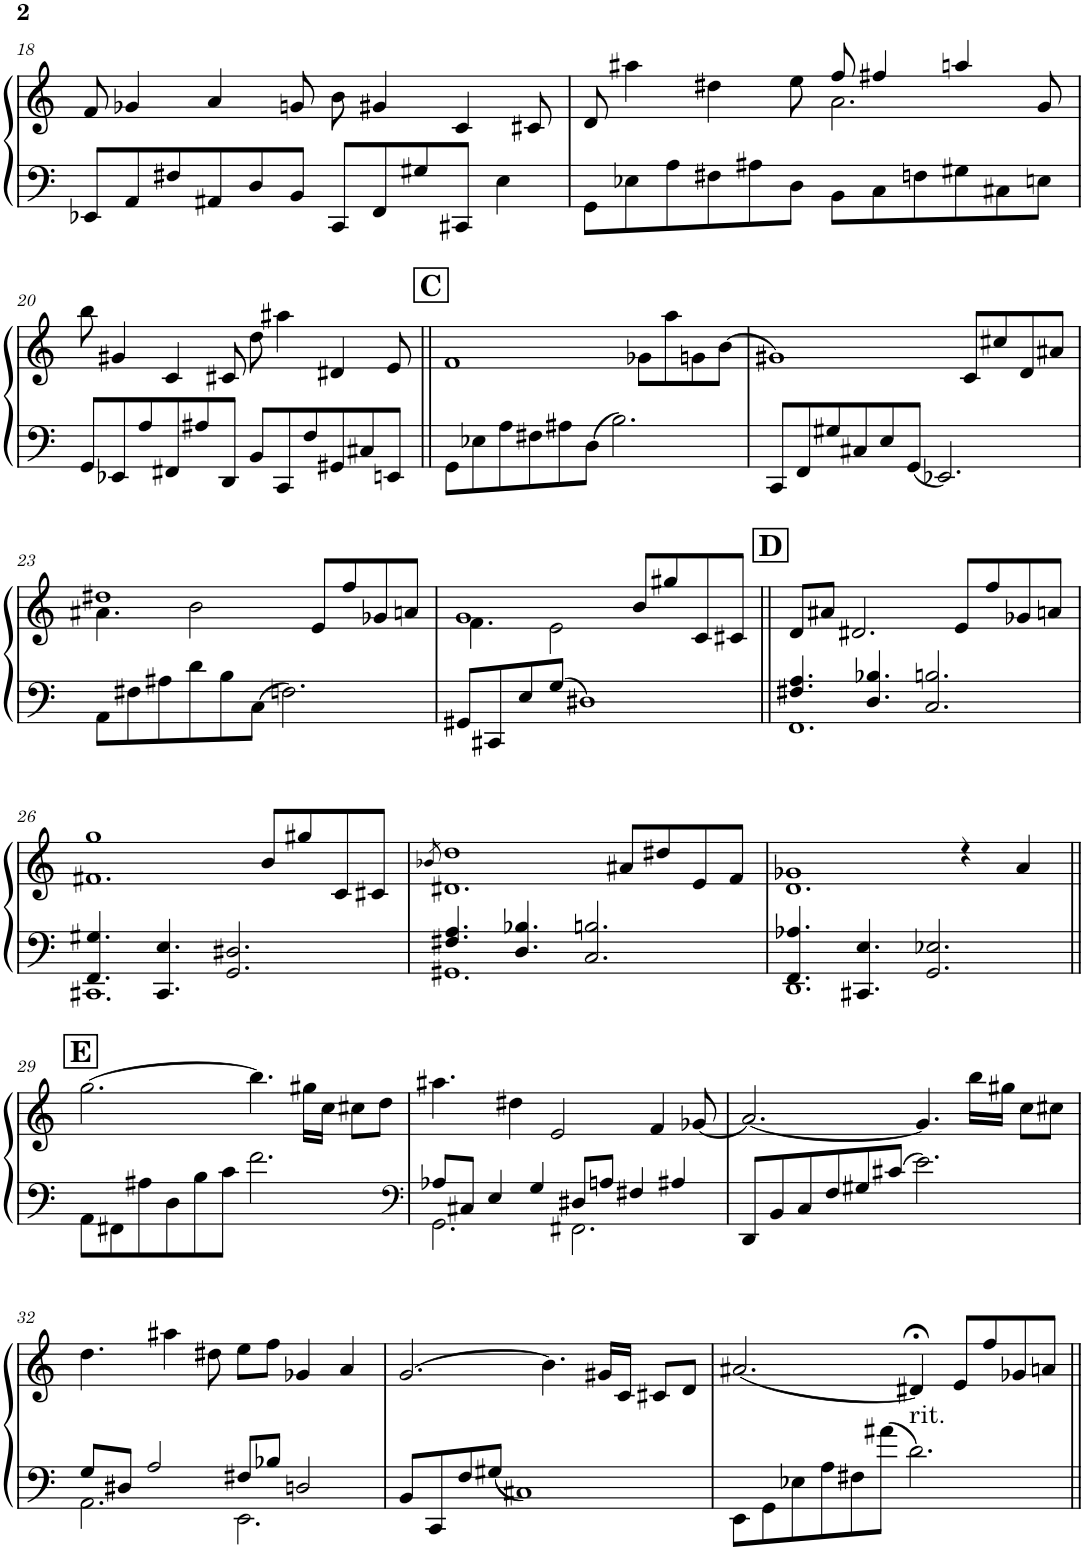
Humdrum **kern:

**kern	**kern
*part1	*part1
*staff2	*staff1
*I"Piano	*
*I'Pno.	*
!!LO:PB:g=z
*clefF4	*clefG2
*k[]	*k[]
*M6/4	*M6/4
=18	=18
8EE-X/L	8f/
8AA/	4g-X/
8F#X/	.
8AA#X/	4a/
8D/	.
8BB/J	8gn/
8CC/L	8b\
8FF/	4g#X/
8G#X/	.
8CC#X/J	4c/
4E\	.
.	8c#X/
=19	=19
*	*^
8GG\L	8d/	2.ryy
8E-X\	4aa#X\	.
8A\	.	.
8F#X\	4dd#X\	.
8A#X\	.	.
8D\J	8ee\	.
8BB\L	8ff/	2.a\
8C\	4ff#X/	.
8Fn\	.	.
8G#X\	4aan/	.
8C#X\	.	.
8En\J	8g/	.
*	*v	*v
!!LO:LB:g=z
=20	=20
8GG/L	8bb\
8EE-X/	4g#X/
8A/	.
8FF#X/	4c/
8A#X/	.
8DD/J	8c#X/
8BB/L	8dd\
8CC/	4aa#X\
8F/	.
8GG#X/	4d#X/
8C#X/	.
8EEn/J	8e/
!!LO:REH:place=s1:a:B:cj:fs=14:t=C
=21||	=21||
8GG\L	1f
8E-X\	.
8A\	.
8F#X\	.
8A#X\	.
[8D\J	.
2.B\]	.
.	8g-X\L
.	8aa\
.	8gn\
.	[8b\J
=22	=22
8CC/L	1g#X]
8FF/	.
8G#X/	.
8C#X/	.
8E/	.
[8GG/J	.
2.EE-X/]	.
.	8c/L
.	8cc#X/
.	8d/
.	8a#X/J
!!LO:LB:g=z
=23	=23
*	*^
8AA\L	1dd#X	4.a#X\
8F#X\	.	.
8A#X\	.	.
8d\	.	2b\
8B\	.	.
[8C\J	.	.
2.Fn\]	.	.
.	.	2ryy
.	8e/L	.
.	8ff/	.
.	8g-X/	.
.	8an/J	8ryy
=24	=24	=24
8GG#X/L	1g	4.f\
8CC#X/	.	.
8E/	.	.
[8G/J	.	2e\
1D#X]	.	.
.	.	2ryy
.	8b/L	.
.	8gg#X/	.
.	8c/	.
.	8c#X/J	8ryy
*	*v	*v
!!LO:REH:place=s1:a:B:cj:fs=14:t=D
=25||	=25||
*^	*
4.F#X/ 4.A/	1.FF	8d/L
.	.	8a#X/J
.	.	2.d#X/
4.D/ 4.B-X/	.	.
2.C/ 2.Bn/	.	.
.	.	8e/L
.	.	8ff/
.	.	8g-X/
.	.	8an/J
!!LO:LB:g=z
=26	=26	=26
*	*	*^
4.FF/ 4.G#X/	1.CC#X	1gg	1.f#X
4.CC#/ 4.E/	.	.	.
2.GG/ 2.D#X/	.	.	.
.	.	8b/L	.
.	.	8gg#X/	.
.	.	8c/	.
.	.	8c#X/J	.
=27	=27	=27	=27
.	.	8qb-X/	.
4.F#X/ 4.A/	1.GG#X	1dd	1.d#X
4.D/ 4.B-X/	.	.	.
2.C/ 2.Bn/	.	.	.
.	.	8a#X/L	.
.	.	8dd#X/	.
.	.	8e/	.
.	.	8f/J	.
=28	=28	=28	=28
4.FF/ 4.A-X/	1.DD	1g-X	1.d
4.CC#X/ 4.E/	.	.	.
2.GG/ 2.E-X/	.	.	.
.	.	4r	.
.	.	4a/	.
*v	*v	*	*
*	*v	*v
!!LO:LB:g=z
!!LO:REH:place=s1:a:B:cj:fs=14:t=E
=29||	=29||
8AA\L	[2.gg\
8FF#X\	.
8A#X\	.
8D\	.
8B\	.
8c\J	.
2.f\	4.bb\]
.	16gg#X\LL
.	16cc\JJ
.	8cc#X\L
.	8dd\J
=30	=30
*clefF4	*
*^	*
8A-X/L	2.GG\	4.aa#X\
8C#X/J	.	.
4E/	.	.
.	.	4dd#X\
4G/	.	.
.	.	2e/
8D#X/L	2.FF#X\	.
8An/J	.	.
4F#X/	.	.
.	.	4f/
4A#X/	.	.
.	.	[8g-X/
*v	*v	*
=31	=31
8DD/L	2.a/_
8BB/	.
8C/	.
8F/	.
8G#X/	.
[8c#X/J	.
2.e\]	4.g/]
.	16bb\LL
.	16gg#X\JJ
.	8cc\L
.	8cc#X\J
!!LO:LB:g=z
=32	=32
*^	*
8G/L	2.AA\	4.dd\
8D#X/J	.	.
2A/	.	.
.	.	4aa#X\
.	.	8dd#X\
8F#X/L	2.EE\	8ee\L
8B-X/J	.	8ff\J
2Dn/	.	4g-X/
.	.	4a/
*v	*v	*
=33	=33
8BB/L	[2.g/
8CC/	.
8F/	.
[8G#X/J	.
1C#X]	.
.	4.b\]
.	16g#X/LL
.	16c/JJ
.	8c#X/L
.	8d/J
=34	=34
8EE\L	[2.a#X/
8GG\	.
8E-X\	.
8A\	.
8F#X\	.
[8a#X\J	.
!	!LO:TX:b:t=rit.
2.d\]	4d#X;</]
.	8e/L
.	8ff/
.	8g-X/
.	8an/J
=||	=||
*-	*-
